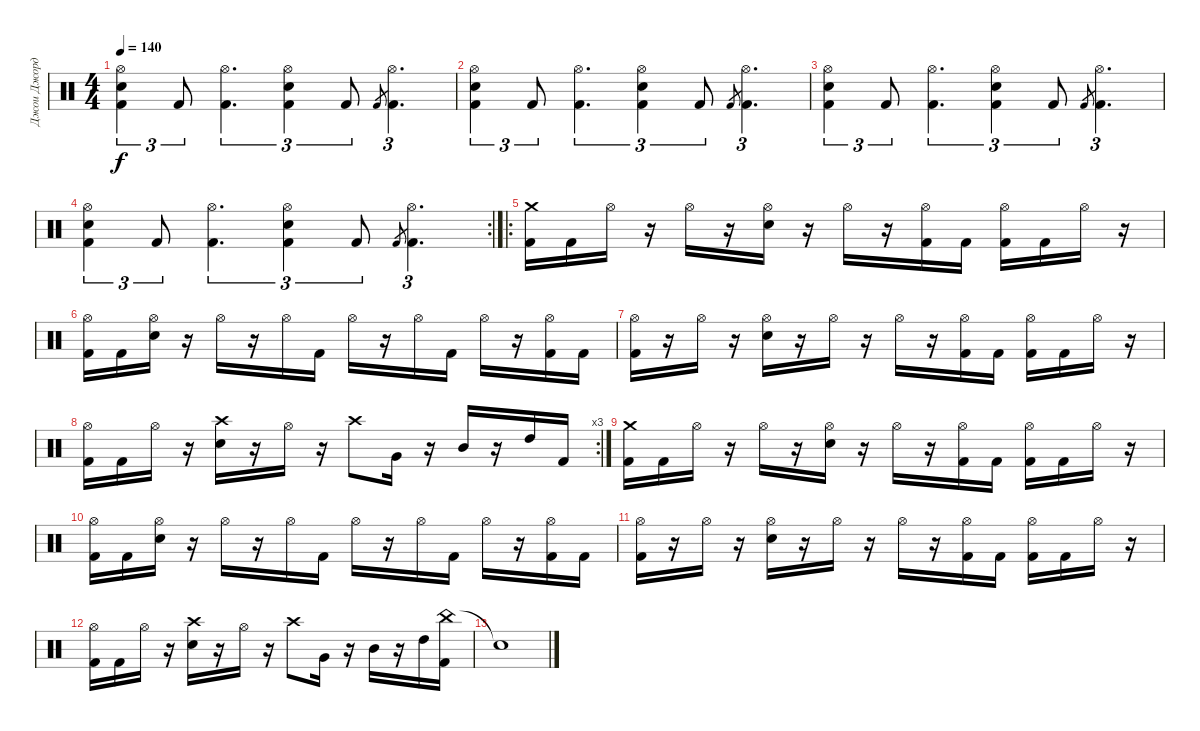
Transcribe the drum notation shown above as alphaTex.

\track ("Джои Джордисон #1" "Джои Джорд") {instrument percussion}
\staff {score}
\articulation defaults
\ts (4 4)
\tempo 140
\clef neutral
\ks c
("Hi-Hat (open)" "Electric Snare (hit)" "Kick (hit) 2").4{tu (3 2) dy f} "Kick (hit) 2".8{tu (3 2)} ("Hi-Hat (open)" "Kick (hit) 2").4{d tu (3 2)} ("Hi-Hat (open)" "Electric Snare (hit)" "Kick (hit) 2").4{tu (3 2)} "Kick (hit) 2".8{tu (3 2)} "Kick (hit) 2".8{gr} ("Hi-Hat (open)" "Kick (hit) 2").4{d tu (3 2)} |
("Hi-Hat (open)" "Electric Snare (hit)" "Kick (hit) 2").4{tu (3 2)} "Kick (hit) 2".8{tu (3 2)} ("Hi-Hat (open)" "Kick (hit) 2").4{d tu (3 2)} ("Hi-Hat (open)" "Electric Snare (hit)" "Kick (hit) 2").4{tu (3 2)} "Kick (hit) 2".8{tu (3 2)} "Kick (hit) 2".8{gr} ("Hi-Hat (open)" "Kick (hit) 2").4{d tu (3 2)} |
("Hi-Hat (open)" "Electric Snare (hit)" "Kick (hit) 2").4{tu (3 2)} "Kick (hit) 2".8{tu (3 2)} ("Hi-Hat (open)" "Kick (hit) 2").4{d tu (3 2)} ("Hi-Hat (open)" "Electric Snare (hit)" "Kick (hit) 2").4{tu (3 2)} "Kick (hit) 2".8{tu (3 2)} "Kick (hit) 2".8{gr} ("Hi-Hat (open)" "Kick (hit) 2").4{d tu (3 2)} |
\rc 2
("Hi-Hat (open)" "Electric Snare (hit)" "Kick (hit) 2").4{tu (3 2)} "Kick (hit) 2".8{tu (3 2)} ("Hi-Hat (open)" "Kick (hit) 2").4{d tu (3 2)} ("Hi-Hat (open)" "Electric Snare (hit)" "Kick (hit) 2").4{tu (3 2)} "Kick (hit) 2".8{tu (3 2)} "Kick (hit) 2".8{gr} ("Hi-Hat (open)" "Kick (hit) 2").4{d tu (3 2)} |
\ro
("Crash medium (hit)" "Kick (hit) 2").16 "Kick (hit) 2".16 "Hi-Hat (open)".16 r.16 "Hi-Hat (open)".16 r.16 ("Hi-Hat (open)" "Electric Snare (hit)").16 r.16 "Hi-Hat (open)".16 r.16 ("Hi-Hat (open)" "Kick (hit) 2").16 "Kick (hit) 2".16 ("Hi-Hat (open)" "Kick (hit) 2").16 "Kick (hit) 2".16 "Hi-Hat (open)".16 r.16 |
("Hi-Hat (open)" "Kick (hit) 2").16 "Kick (hit) 2".16 ("Hi-Hat (open)" "Electric Snare (hit)").16 r.16 "Hi-Hat (open)".16 r.16 "Hi-Hat (open)".16 "Kick (hit) 2".16 "Hi-Hat (open)".16 r.16 "Hi-Hat (open)".16 "Kick (hit) 2".16 "Hi-Hat (open)".16 r.16 ("Hi-Hat (open)" "Kick (hit) 2").16 "Kick (hit) 2".16 |
("Hi-Hat (open)" "Kick (hit) 2").16 r.16 "Hi-Hat (open)".16 r.16 ("Hi-Hat (open)" "Electric Snare (hit)").16 r.16 "Hi-Hat (open)".16 r.16 "Hi-Hat (open)".16 r.16 ("Hi-Hat (open)" "Kick (hit) 2").16 "Kick (hit) 2".16 ("Hi-Hat (open)" "Kick (hit) 2").16 "Kick (hit) 2".16 "Hi-Hat (open)".16 r.16 |
\rc 3
("Hi-Hat (open)" "Kick (hit) 2").16 "Kick (hit) 2".16 "Hi-Hat (open)".16 r.16 ("Crash high (hit)" "Electric Snare (hit)").16 r.16 "Hi-Hat (open)".16 r.16 "Crash high (hit)".8 "Very Low Tom (hit)".16 r.16 "Mid Tom (hit)".16 r.16 "High Tom (hit)".16 "Kick (hit) 2".16 |
("Crash medium (hit)" "Kick (hit) 2").16 "Kick (hit) 2".16 "Hi-Hat (open)".16 r.16 "Hi-Hat (open)".16 r.16 ("Hi-Hat (open)" "Electric Snare (hit)").16 r.16 "Hi-Hat (open)".16 r.16 ("Hi-Hat (open)" "Kick (hit) 2").16 "Kick (hit) 2".16 ("Hi-Hat (open)" "Kick (hit) 2").16 "Kick (hit) 2".16 "Hi-Hat (open)".16 r.16 |
("Hi-Hat (open)" "Kick (hit) 2").16 "Kick (hit) 2".16 ("Hi-Hat (open)" "Electric Snare (hit)").16 r.16 "Hi-Hat (open)".16 r.16 "Hi-Hat (open)".16 "Kick (hit) 2".16 "Hi-Hat (open)".16 r.16 "Hi-Hat (open)".16 "Kick (hit) 2".16 "Hi-Hat (open)".16 r.16 ("Hi-Hat (open)" "Kick (hit) 2").16 "Kick (hit) 2".16 |
("Hi-Hat (open)" "Kick (hit) 2").16 r.16 "Hi-Hat (open)".16 r.16 ("Hi-Hat (open)" "Electric Snare (hit)").16 r.16 "Hi-Hat (open)".16 r.16 "Hi-Hat (open)".16 r.16 ("Hi-Hat (open)" "Kick (hit) 2").16 "Kick (hit) 2".16 ("Hi-Hat (open)" "Kick (hit) 2").16 "Kick (hit) 2".16 "Hi-Hat (open)".16 r.16 |
("Hi-Hat (open)" "Kick (hit) 2").16 "Kick (hit) 2".16 "Hi-Hat (open)".16 r.16 ("Crash high (hit)" "Electric Snare (hit)").16 r.16 "Hi-Hat (open)".16 r.16 "Crash high (hit)".8 "Very Low Tom (hit)".16 r.16 "Mid Tom (hit)".16 r.16 "High Tom (hit)".16 ("China (hit)" "Kick (hit) 2").16 |
"Snare (hit)"{t}.1
